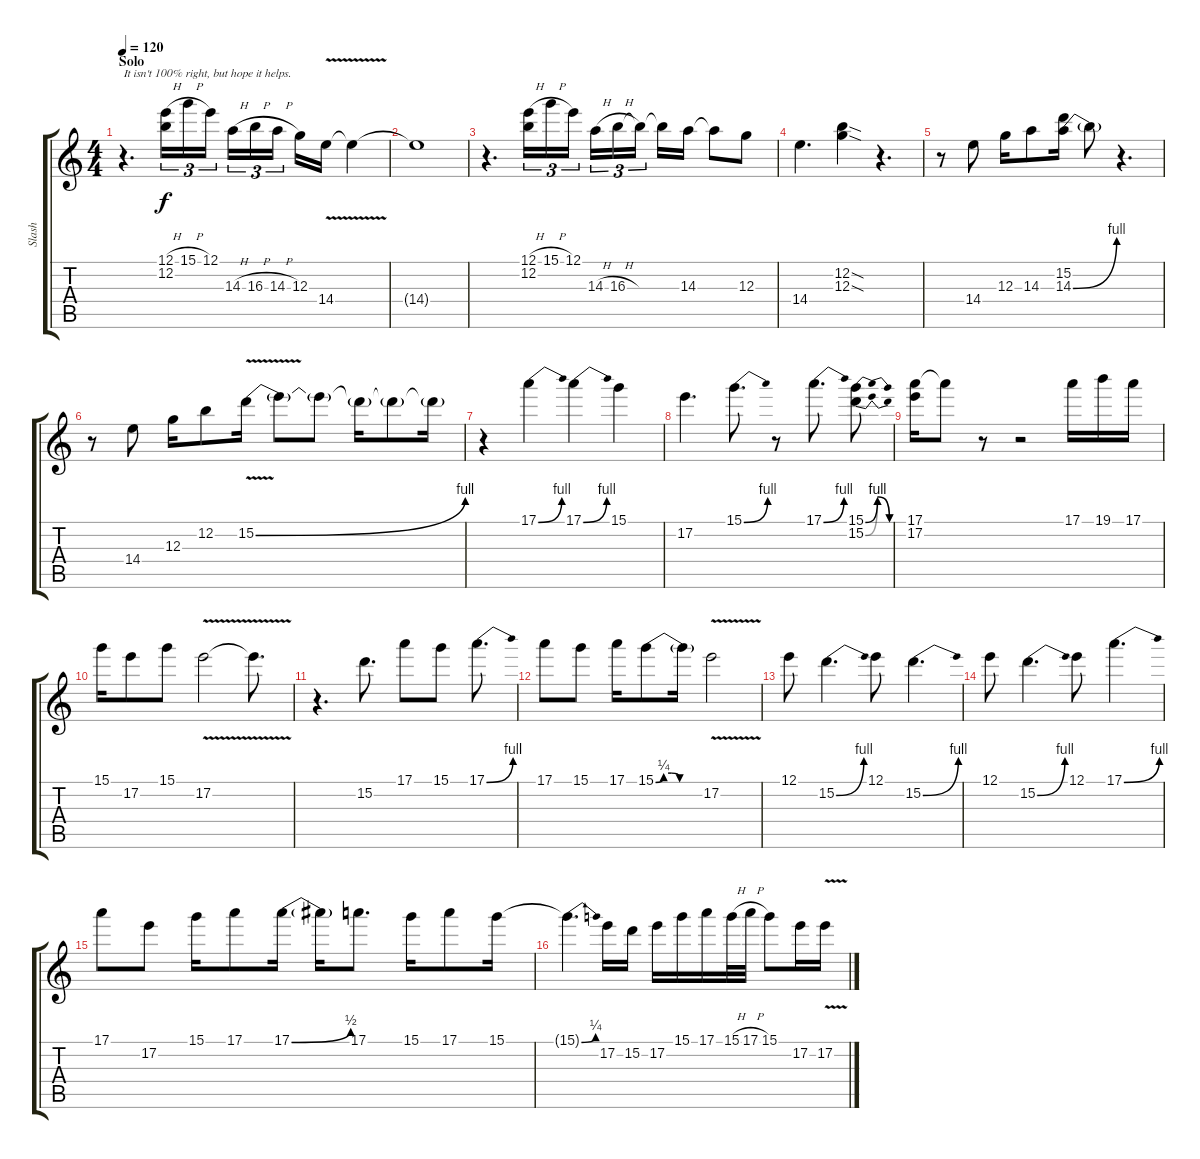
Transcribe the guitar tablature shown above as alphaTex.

\track ("Slash" "Slash") {instrument distortionguitar}
\staff {score tabs}
\tuning (E4 B3 G3 D3 A2 E2) {hide}
\ts (4 4)
\section ("" "Solo")
\tempo 120
\clef g2
\ks c
r.4{d txt "It isn't 100% right, but hope it helps." dy f instrument distortionguitar} (12.1{h} 12.2).16{tu (3 2)} 15.1{h}.16{tu (3 2)} 12.1.16{tu (3 2)} 14.3{h}.16{tu (3 2)} 16.3{h}.16{tu (3 2)} 14.3{h}.16{tu (3 2) beam splitsecondary} 12.3.16 14.4{v}.16 14.4{t}.4 |
14.4{t}.1 |
r.4{d} (12.1{h} 12.2).16{tu (3 2)} 15.1{h}.16{tu (3 2)} 12.1.16{tu (3 2)} 14.3{h}.16{tu (3 2)} 16.3{h}.16{tu (3 2)} 16.3{t}.16{tu (3 2) beam splitsecondary} 16.3{t}.16 14.3.16 14.3{t}.8 12.3.8 |
14.4.4{d} (12.2{sod} 12.3{sod}).4 r.4{d} |
r.8 14.4.8 12.3.16 14.3.8 (15.2 14.3{be (bend 0 0 60 4)}).16 14.3{t}.8 r.4{d} |
r.8 14.4.8 12.3.16 12.2.8 15.2{be (bend 0 0 60 4) v}.16 15.2{t}.8 15.2{t}.8 15.2{t}.16 15.2{t}.8 15.2{t}.16 |
r.4 17.1{be (bend 0 0 60 4)}.4 17.1{be (bend 0 0 60 4)}.4 15.1.4 |
17.2.4{d} 15.1{be (bend 0 0 60 4)}.8{d} r.8 17.1{be (bend 0 0 60 4)}.8{d} (15.1{be (bendrelease 0 0 15 4 30 4 60 0)} 15.2{be (bendrelease 0 0 14 4 30 4 60 0)}).8 |
(17.1 17.2).16 17.1{t}.8 r.8 r.2 17.1.16 19.1.16 17.1.16 |
15.1.16 17.2.8 15.1.8 17.2{v}.2 17.2{t}.8{d} |
r.4{d} 15.2.8{d} 17.1.8 15.1.8 17.1{be (bend 0 0 60 4)}.8{d} |
17.1.8 15.1.8 17.1.16 15.1{be (custom 0 0 10 1 20 1 30 0 60 0)}.8 15.1{t}.16 17.2{v}.2 |
12.1.8 15.2{be (bend 0 0 60 4)}.4{d} 12.1.8 15.2{be (bend 0 0 60 4)}.4{d} |
12.1.8 15.2{be (bend 0 0 60 4)}.4{d} 12.1.8 17.1{be (bend 0 0 60 4)}.4{d} |
17.1.8 17.2.8 15.1.16 17.1.8 17.1{be (bend 0 0 60 2)}.16 17.1{t}.16 17.1.8{d} 15.1.16 17.1.8 15.1.16 |
15.1{be (bend 0 0 60 1) t}.4{d} 17.2.16 15.2.16 17.2.16 15.1.16 17.1.16 15.1{h}.32 17.1{h}.32 15.1.8 17.2.16 17.2{v}.16
